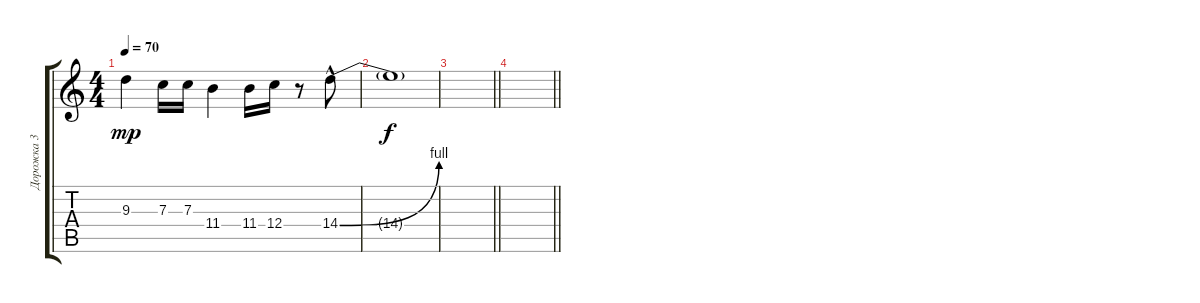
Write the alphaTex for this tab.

\track ("Дорожка 3" "Дорожка 3") {instrument acousticguitarnylon}
\staff {score tabs}
\tuning (D4 A3 F3 C3 G2 D2) {hide}
\ts (4 4)
\tempo 70
\clef g2
\ks c
9.3.4{dy mp} 7.3.16 7.3.16 11.4.4 11.4.16 12.4.16 r.8 14.4{be (bend 0 0 60 4) hac}.8 |
14.4{t}.1{dy f} |
\barLineRight lightlight
|
\barLineRight lightlight
